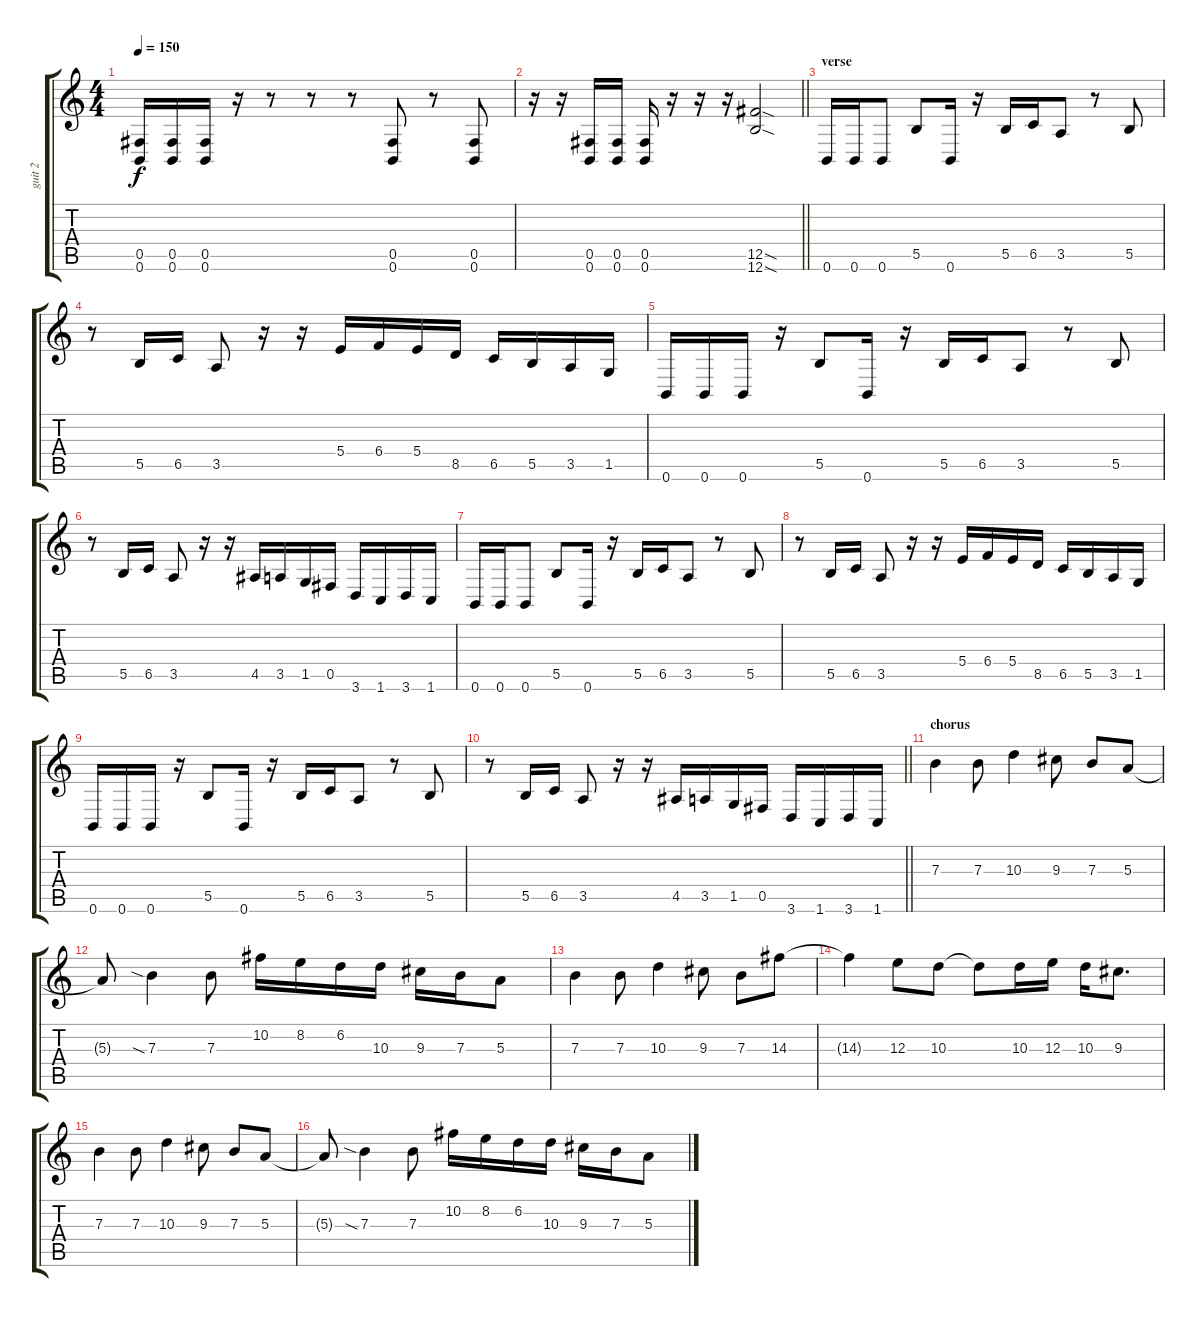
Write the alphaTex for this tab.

\track ("guit 2" "guit 2") {instrument distortionguitar}
\staff {score tabs}
\tuning (Db4 Ab3 E3 B2 Gb2 B1) {hide}
\ts (4 4)
\tempo 150
\clef g2
\ks c
(0.5 0.6).16{dy f} (0.5 0.6).16 (0.5 0.6).16 r.16 r.8 r.8 r.8 (0.5 0.6).8 r.8 (0.5 0.6).8 |
\barLineRight lightlight
r.16 r.16 (0.5 0.6).16 (0.5 0.6).16 (0.5 0.6).16 r.16 r.16 r.16 (12.5{sod} 12.6{sod}).2 |
\section ("" "verse")
0.6.16 0.6.16 0.6.8 5.5.8 0.6.16 r.16 5.5.16 6.5.16 3.5.8 r.8 5.5.8 |
r.8 5.5.16 6.5.16 3.5.8 r.16 r.16 5.4.16 6.4.16 5.4.16 8.5.16 6.5.16 5.5.16 3.5.16 1.5.16 |
0.6.16 0.6.16 0.6.16 r.16 5.5.8 0.6.16 r.16 5.5.16 6.5.16 3.5.8 r.8 5.5.8 |
r.8 5.5.16 6.5.16 3.5.8 r.16 r.16 4.5.16 3.5.16 1.5.16 0.5.16 3.6.16 1.6.16 3.6.16 1.6.16 |
0.6.16 0.6.16 0.6.8 5.5.8 0.6.16 r.16 5.5.16 6.5.16 3.5.8 r.8 5.5.8 |
r.8 5.5.16 6.5.16 3.5.8 r.16 r.16 5.4.16 6.4.16 5.4.16 8.5.16 6.5.16 5.5.16 3.5.16 1.5.16 |
0.6.16 0.6.16 0.6.16 r.16 5.5.8 0.6.16 r.16 5.5.16 6.5.16 3.5.8 r.8 5.5.8 |
\barLineRight lightlight
r.8 5.5.16 6.5.16 3.5.8 r.16 r.16 4.5.16 3.5.16 1.5.16 0.5.16 3.6.16 1.6.16 3.6.16 1.6.16 |
\section ("" "chorus")
7.3.4 7.3.8 10.3.4 9.3.8 7.3.8 5.3.8 |
5.3{t}.8 7.3{sia}.4 7.3.8 10.2.16 8.2.16 6.2.16 10.3.16 9.3.16 7.3.16 5.3.8 |
7.3.4 7.3.8 10.3.4 9.3.8 7.3.8 14.3.8 |
14.3{t}.4 12.3.8 10.3.8 10.3{t}.8 10.3.16 12.3.16 10.3.16 9.3.8{d} |
7.3.4 7.3.8 10.3.4 9.3.8 7.3.8 5.3.8 |
5.3{t}.8 7.3{sia}.4 7.3.8 10.2.16 8.2.16 6.2.16 10.3.16 9.3.16 7.3.16 5.3.8
